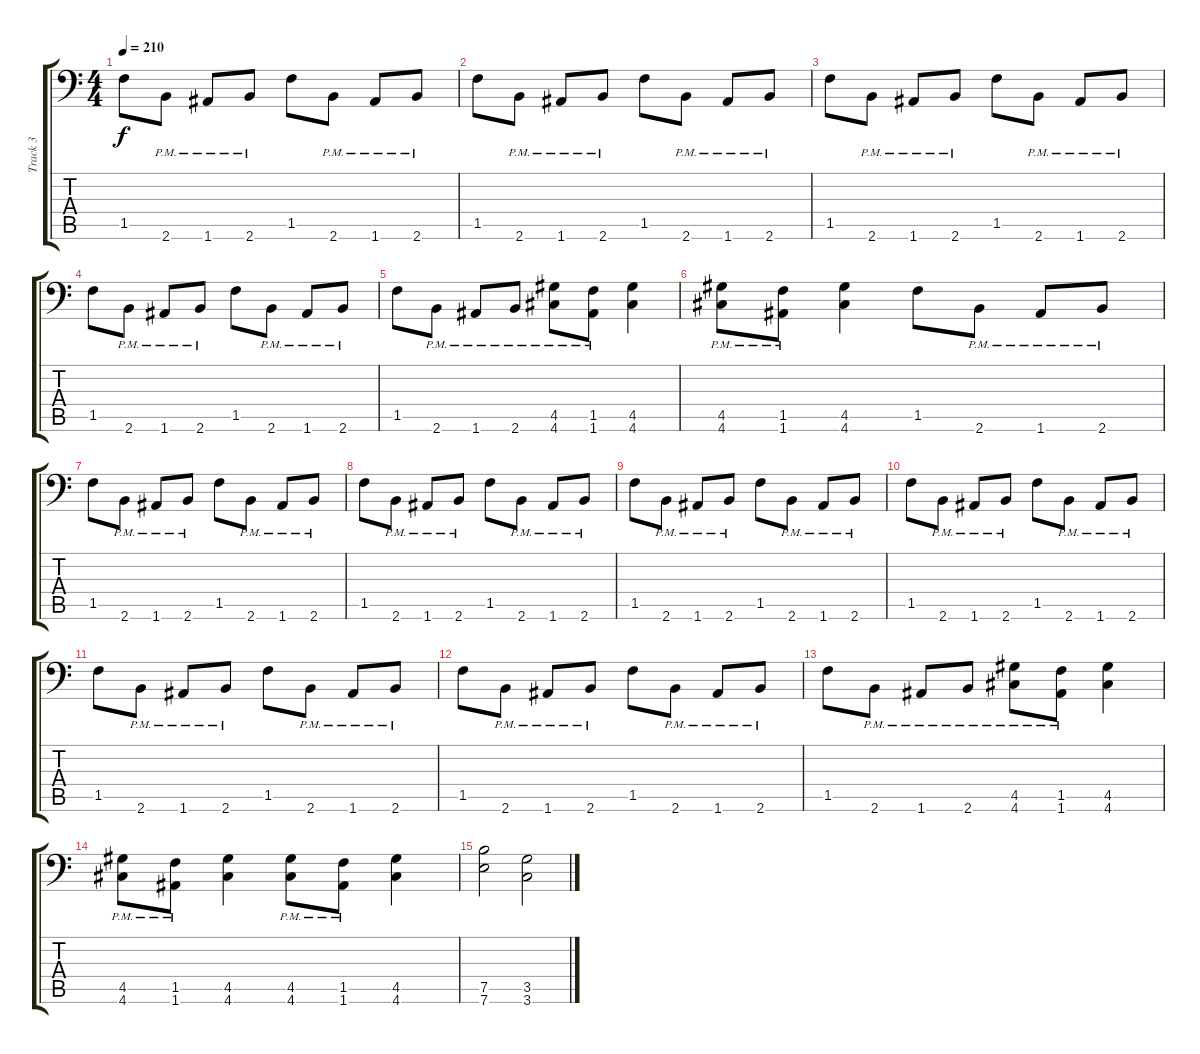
\track ("Track 3" "Track 3") {instrument distortionguitar}
\staff {score tabs}
\tuning (B3 Gb3 D3 A2 E2 A1) {hide}
\ts (4 4)
\tempo 210
\clef f4
\ks c
1.5.8{dy f} 2.6{pm}.8 1.6{pm}.8 2.6{pm}.8 1.5.8 2.6{pm}.8 1.6{pm}.8 2.6{pm}.8 |
1.5.8 2.6{pm}.8 1.6{pm}.8 2.6{pm}.8 1.5.8 2.6{pm}.8 1.6{pm}.8 2.6{pm}.8 |
1.5.8 2.6{pm}.8 1.6{pm}.8 2.6{pm}.8 1.5.8 2.6{pm}.8 1.6{pm}.8 2.6{pm}.8 |
1.5.8 2.6{pm}.8 1.6{pm}.8 2.6{pm}.8 1.5.8 2.6{pm}.8 1.6{pm}.8 2.6{pm}.8 |
1.5.8 2.6{pm}.8 1.6{pm}.8 2.6{pm}.8 (4.5{pm} 4.6{pm}).8 (1.5{pm} 1.6{pm}).8 (4.5 4.6).4 |
(4.5{pm} 4.6{pm}).8 (1.5{pm} 1.6{pm}).8 (4.5 4.6).4 1.5.8 2.6{pm}.8 1.6{pm}.8 2.6{pm}.8 |
1.5.8 2.6{pm}.8 1.6{pm}.8 2.6{pm}.8 1.5.8 2.6{pm}.8 1.6{pm}.8 2.6{pm}.8 |
1.5.8 2.6{pm}.8 1.6{pm}.8 2.6{pm}.8 1.5.8 2.6{pm}.8 1.6{pm}.8 2.6{pm}.8 |
1.5.8 2.6{pm}.8 1.6{pm}.8 2.6{pm}.8 1.5.8 2.6{pm}.8 1.6{pm}.8 2.6{pm}.8 |
1.5.8 2.6{pm}.8 1.6{pm}.8 2.6{pm}.8 1.5.8 2.6{pm}.8 1.6{pm}.8 2.6{pm}.8 |
1.5.8 2.6{pm}.8 1.6{pm}.8 2.6{pm}.8 1.5.8 2.6{pm}.8 1.6{pm}.8 2.6{pm}.8 |
1.5.8 2.6{pm}.8 1.6{pm}.8 2.6{pm}.8 1.5.8 2.6{pm}.8 1.6{pm}.8 2.6{pm}.8 |
1.5.8 2.6{pm}.8 1.6{pm}.8 2.6{pm}.8 (4.5{pm} 4.6{pm}).8 (1.5{pm} 1.6{pm}).8 (4.5 4.6).4 |
(4.5{pm} 4.6{pm}).8 (1.5{pm} 1.6{pm}).8 (4.5 4.6).4 (4.5{pm} 4.6{pm}).8 (1.5{pm} 1.6{pm}).8 (4.5 4.6).4 |
(7.5 7.6).2 (3.5 3.6).2
